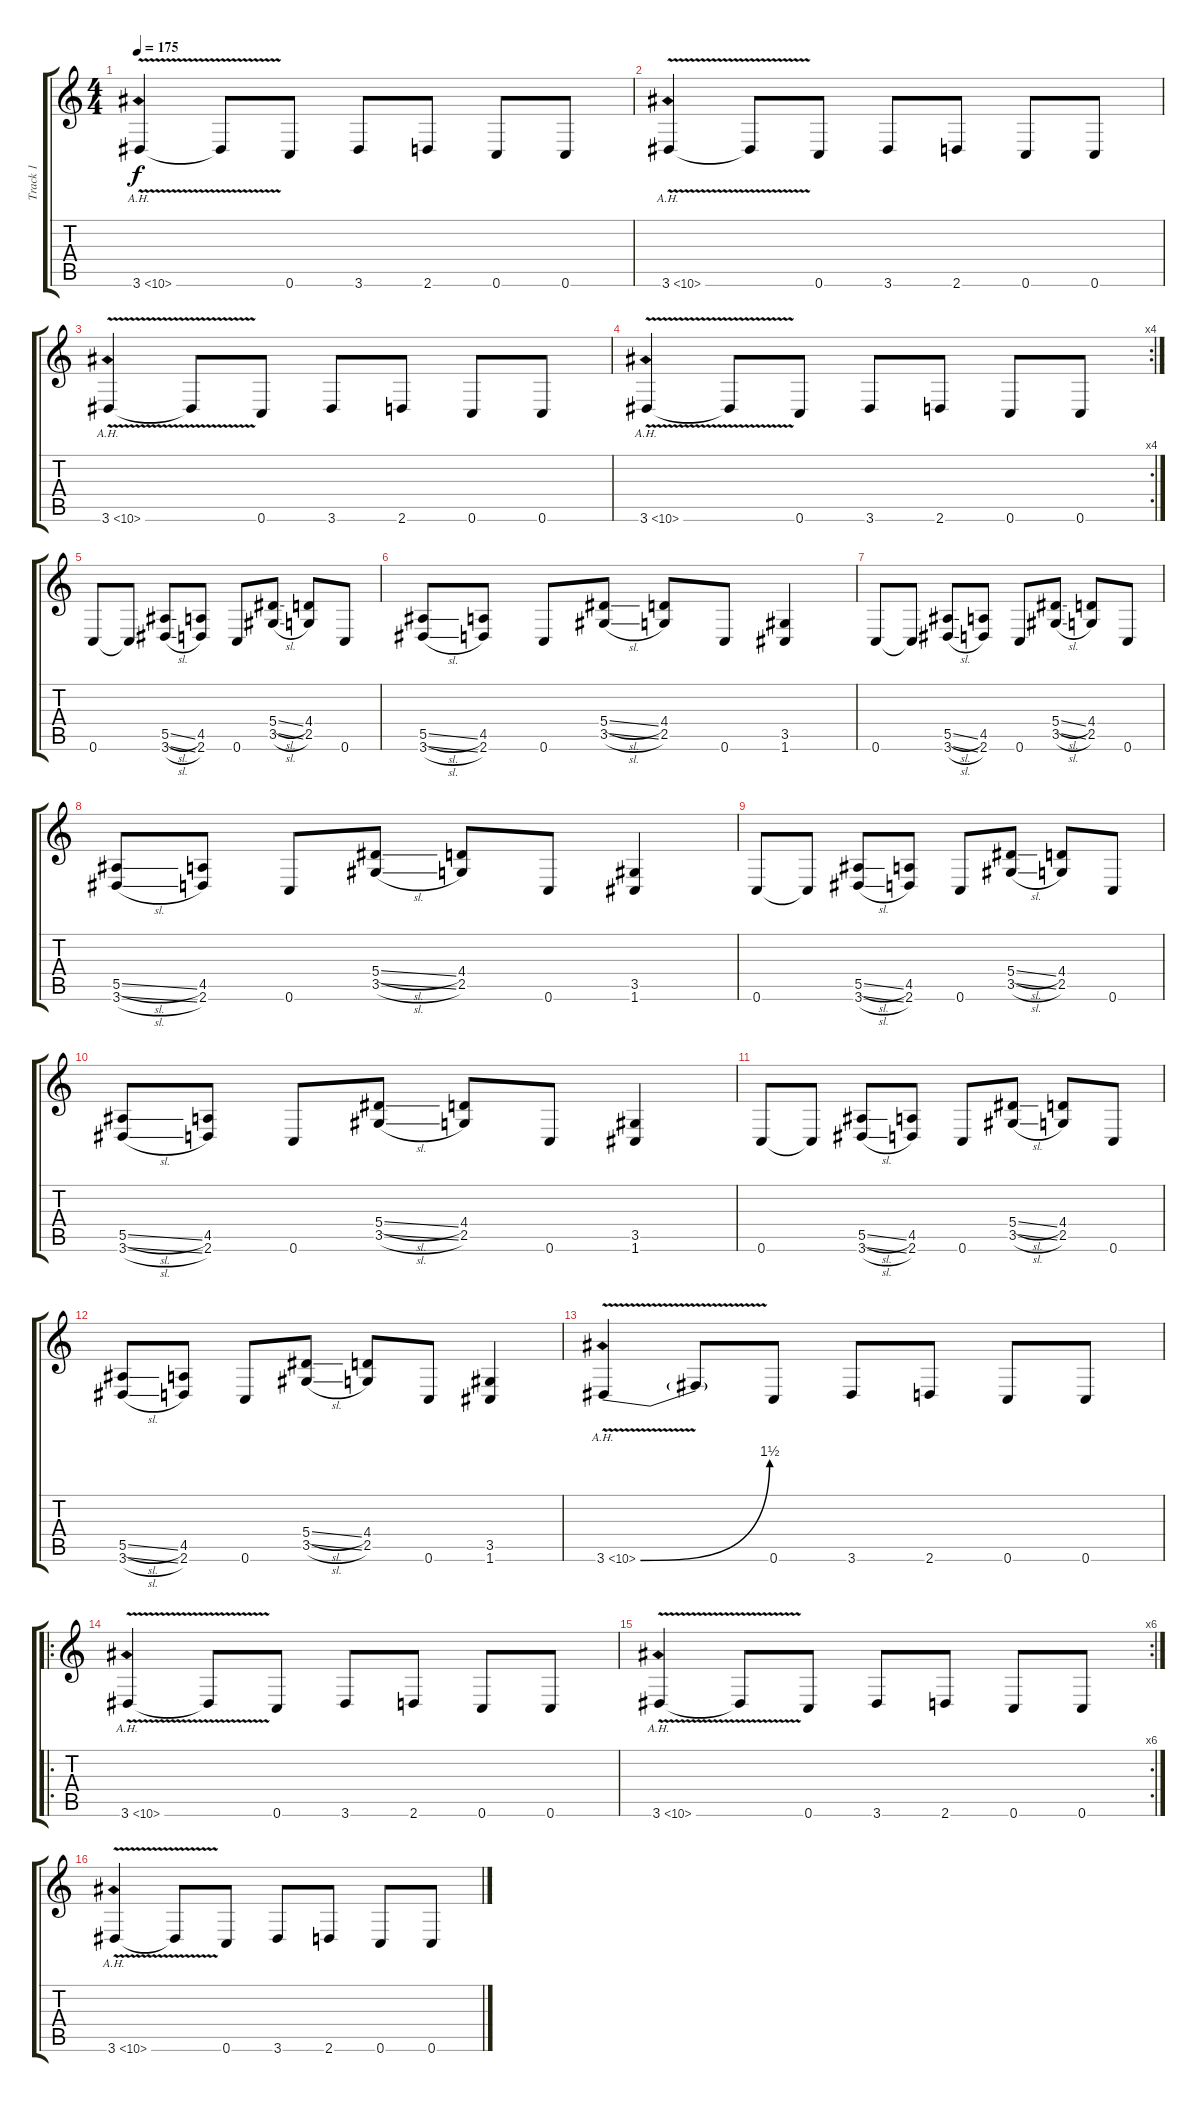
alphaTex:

\track ("Track 1" "Track 1") {instrument distortionguitar}
\staff {score tabs}
\tuning (C4 G3 Eb3 Bb2 F2 C2) {hide}
\ts (4 4)
\tempo 175
\clef g2
\ks c
3.6{ah 7 v}.4{dy f instrument distortionguitar} 3.6{t}.8 0.6.8 3.6.8 2.6.8 0.6.8 0.6.8 |
3.6{ah 7 v}.4 3.6{t}.8 0.6.8 3.6.8 2.6.8 0.6.8 0.6.8 |
3.6{ah 7 v}.4 3.6{t}.8 0.6.8 3.6.8 2.6.8 0.6.8 0.6.8 |
\rc 4
3.6{ah 7 v}.4 3.6{t}.8 0.6.8 3.6.8 2.6.8 0.6.8 0.6.8 |
0.6.8 0.6{t}.8 (5.5{sl} 3.6{sl}).8 (4.5 2.6).8 0.6.8 (5.4{sl} 3.5{sl}).8 (4.4 2.5).8 0.6.8 |
(5.5{sl} 3.6{sl}).8 (4.5 2.6).8 0.6.8 (5.4{sl} 3.5{sl}).8 (4.4 2.5).8 0.6.8 (3.5 1.6).4 |
0.6.8 0.6{t}.8 (5.5{sl} 3.6{sl}).8 (4.5 2.6).8 0.6.8 (5.4{sl} 3.5{sl}).8 (4.4 2.5).8 0.6.8 |
(5.5{sl} 3.6{sl}).8 (4.5 2.6).8 0.6.8 (5.4{sl} 3.5{sl}).8 (4.4 2.5).8 0.6.8 (3.5 1.6).4 |
0.6.8 0.6{t}.8 (5.5{sl} 3.6{sl}).8 (4.5 2.6).8 0.6.8 (5.4{sl} 3.5{sl}).8 (4.4 2.5).8 0.6.8 |
(5.5{sl} 3.6{sl}).8 (4.5 2.6).8 0.6.8 (5.4{sl} 3.5{sl}).8 (4.4 2.5).8 0.6.8 (3.5 1.6).4 |
0.6.8 0.6{t}.8 (5.5{sl} 3.6{sl}).8 (4.5 2.6).8 0.6.8 (5.4{sl} 3.5{sl}).8 (4.4 2.5).8 0.6.8 |
(5.5{sl} 3.6{sl}).8 (4.5 2.6).8 0.6.8 (5.4{sl} 3.5{sl}).8 (4.4 2.5).8 0.6.8 (3.5 1.6).4 |
3.6{be (bend 0 0 60 6) ah 7 v}.4 3.6{t}.8 0.6.8 3.6.8 2.6.8 0.6.8 0.6.8 |
\ro
3.6{ah 7 v}.4 3.6{t}.8 0.6.8 3.6.8 2.6.8 0.6.8 0.6.8 |
\rc 6
3.6{ah 7 v}.4 3.6{t}.8 0.6.8 3.6.8 2.6.8 0.6.8 0.6.8 |
3.6{ah 7 v}.4 3.6{t}.8 0.6.8 3.6.8 2.6.8 0.6.8 0.6.8
